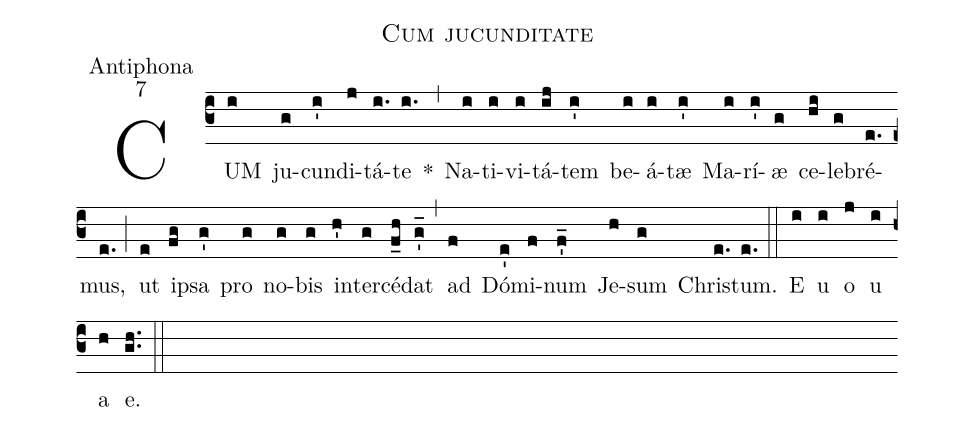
name:Cum jucunditate;
office-part:Antiphona;
mode:7;
%%
(c3) CUM(i) ju(g)cun(i')di(j)tá(i.)te(i.) *(,) Na(i)ti(i)vi(i)tá(ij)tem(i') be(i)á(i)tæ(i') Ma(i)rí(i')æ(g) ce(hi)le(g)bré(e.)mus,(e.) (;) ut(e) i(fg)psa(g') pro(g) no(g)bis(g) in(h')ter(g)cé(f_h)dat(g'_) (,) ad(f) Dó(e')mi(f)num(f'_) Je(h)sum(g) Chri(e.)stum.(e.)(::)E(i) u(i) o(j) u(i) a(h) e.(g.h.) (::)
